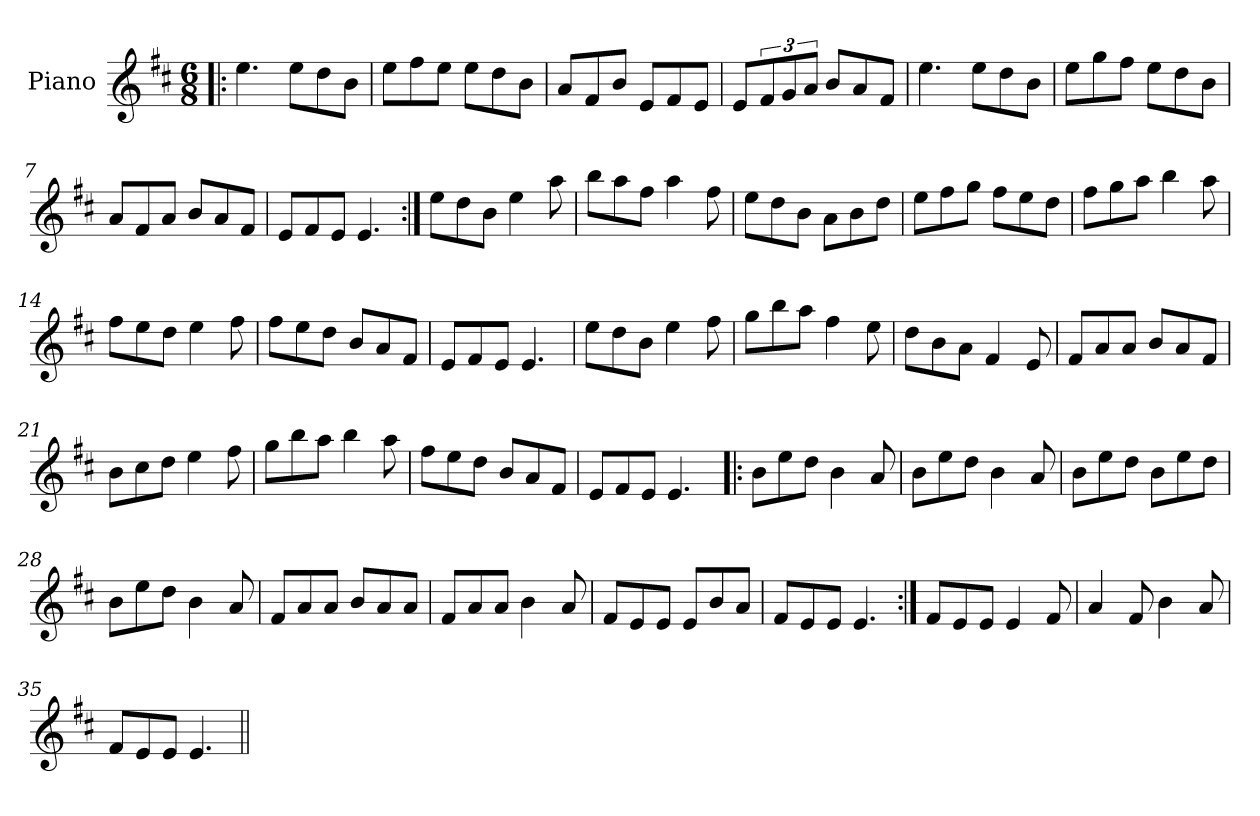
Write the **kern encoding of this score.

**kern
*part1
*staff1
*I"Piano
*I'Pno
*clefG2
*k[f#c#]
*E:dor
*M6/8
=1!|:
4.ee\
8ee\L
8dd\
8b\J
=2
8ee\L
8ff#\
8ee\J
8ee\L
8dd\
8b\J
=3
8a/L
8f#/
8b/J
8e/L
8f#/
8e/J
=4
8e/L
12f#/
12g/
12a/J
8b/L
8a/
8f#/J
=5
4.ee\
8ee\L
8dd\
8b\J
=6
8ee\L
8gg\
8ff#\J
8ee\L
8dd\
8b\J
=7
8a/L
8f#/
8a/J
8b/L
8a/
8f#/J
=8
8e/L
8f#/
8e/J
4.e/
=9:|!
8ee\L
8dd\
8b\J
4ee\
8aa\
=10
8bb\L
8aa\
8ff#\J
4aa\
8ff#\
=11
8ee\L
8dd\
8b\J
8a\L
8b\
8dd\J
=12
8ee\L
8ff#\
8gg\J
8ff#\L
8ee\
8dd\J
=13
8ff#\L
8gg\
8aa\J
4bb\
8aa\
=14
8ff#\L
8ee\
8dd\J
4ee\
8ff#\
=15
8ff#\L
8ee\
8dd\J
8b/L
8a/
8f#/J
=16
8e/L
8f#/
8e/J
4.e/
=17
8ee\L
8dd\
8b\J
4ee\
8ff#\
=18
8gg\L
8bb\
8aa\J
4ff#\
8ee\
=19
8dd\L
8b\
8a\J
4f#/
8e/
=20
8f#/L
8a/
8a/J
8b/L
8a/
8f#/J
=21
8b\L
8cc#\
8dd\J
4ee\
8ff#\
=22
8gg\L
8bb\
8aa\J
4bb\
8aa\
=23
8ff#\L
8ee\
8dd\J
8b/L
8a/
8f#/J
=24
8e/L
8f#/
8e/J
4.e/
=25!|:
8b\L
8ee\
8dd\J
4b\
8a/
=26
8b\L
8ee\
8dd\J
4b\
8a/
=27
8b\L
8ee\
8dd\J
8b\L
8ee\
8dd\J
=28
8b\L
8ee\
8dd\J
4b\
8a/
=29
8f#/L
8a/
8a/J
8b/L
8a/
8a/J
=30
8f#/L
8a/
8a/J
4b\
8a/
=31
8f#/L
8e/
8e/J
8e/L
8b/
8a/J
=32
8f#/L
8e/
8e/J
4.e/
=33:|!
8f#/L
8e/
8e/J
4e/
8f#/
=34
4a/
8f#/
4b\
8a/
=35
8f#/L
8e/
8e/J
4.e/
=||
*-
